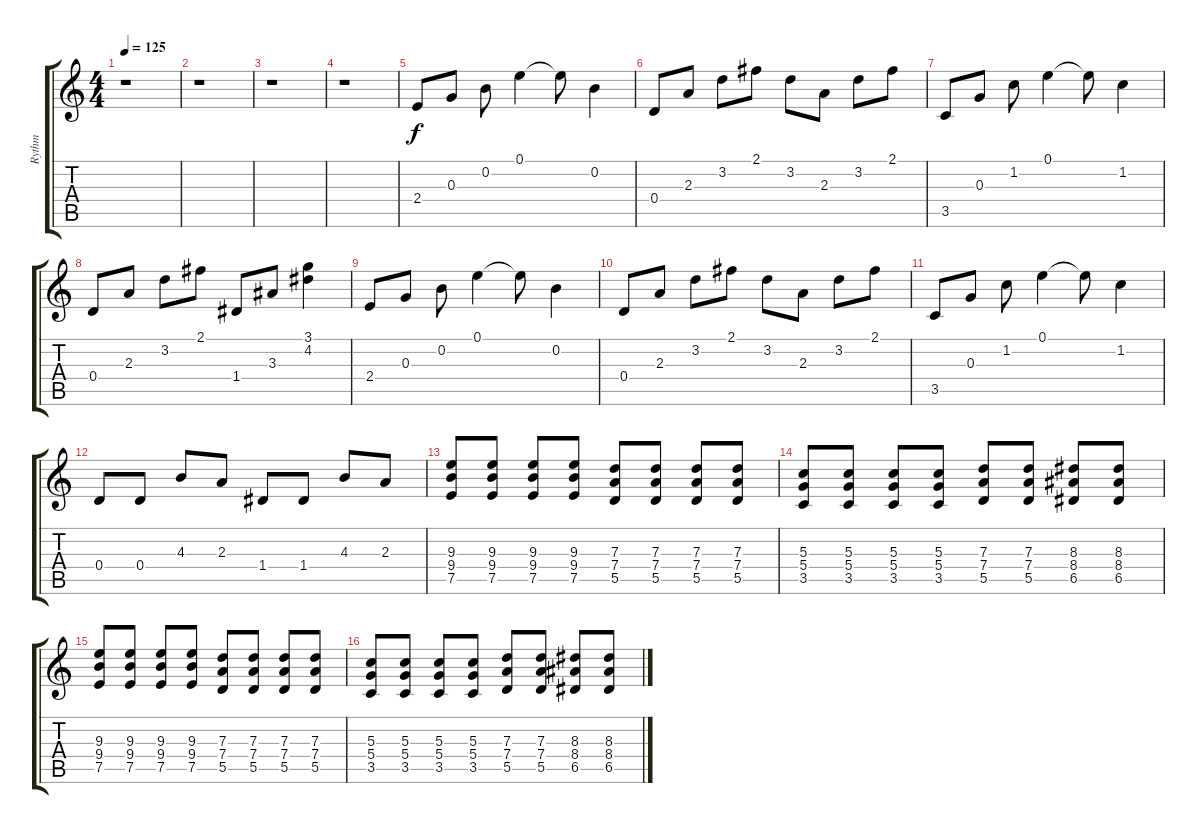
\track ("Rythm" "Rythm") {instrument distortionguitar}
\staff {score tabs}
\tuning (E4 B3 G3 D3 A2 E2) {hide}
\ts (4 4)
\tempo 125
\clef g2
\ks c
r.1{dy f} |
r.1 |
r.1 |
r.1 |
2.4.8 0.3.8 0.2.8 0.1.4 0.1{t}.8 0.2.4 |
0.4.8 2.3.8 3.2.8 2.1.8 3.2.8 2.3.8 3.2.8 2.1.8 |
3.5.8 0.3.8 1.2.8 0.1.4 0.1{t}.8 1.2.4 |
0.4.8 2.3.8 3.2.8 2.1.8 1.4.8 3.3.8 (3.1 4.2).4 |
2.4.8 0.3.8 0.2.8 0.1.4 0.1{t}.8 0.2.4 |
0.4.8 2.3.8 3.2.8 2.1.8 3.2.8 2.3.8 3.2.8 2.1.8 |
3.5.8 0.3.8 1.2.8 0.1.4 0.1{t}.8 1.2.4 |
0.4.8 0.4.8 4.3.8 2.3.8 1.4.8 1.4.8 4.3.8 2.3.8 |
(9.3 9.4 7.5).8 (9.3 9.4 7.5).8 (9.3 9.4 7.5).8 (9.3 9.4 7.5).8 (7.3 7.4 5.5).8 (7.3 7.4 5.5).8 (7.3 7.4 5.5).8 (7.3 7.4 5.5).8 |
(5.3 5.4 3.5).8 (5.3 5.4 3.5).8 (5.3 5.4 3.5).8 (5.3 5.4 3.5).8 (7.3 7.4 5.5).8 (7.3 7.4 5.5).8 (8.3 8.4 6.5).8 (8.3 8.4 6.5).8 |
(9.3 9.4 7.5).8 (9.3 9.4 7.5).8 (9.3 9.4 7.5).8 (9.3 9.4 7.5).8 (7.3 7.4 5.5).8 (7.3 7.4 5.5).8 (7.3 7.4 5.5).8 (7.3 7.4 5.5).8 |
(5.3 5.4 3.5).8 (5.3 5.4 3.5).8 (5.3 5.4 3.5).8 (5.3 5.4 3.5).8 (7.3 7.4 5.5).8 (7.3 7.4 5.5).8 (8.3 8.4 6.5).8 (8.3 8.4 6.5).8
